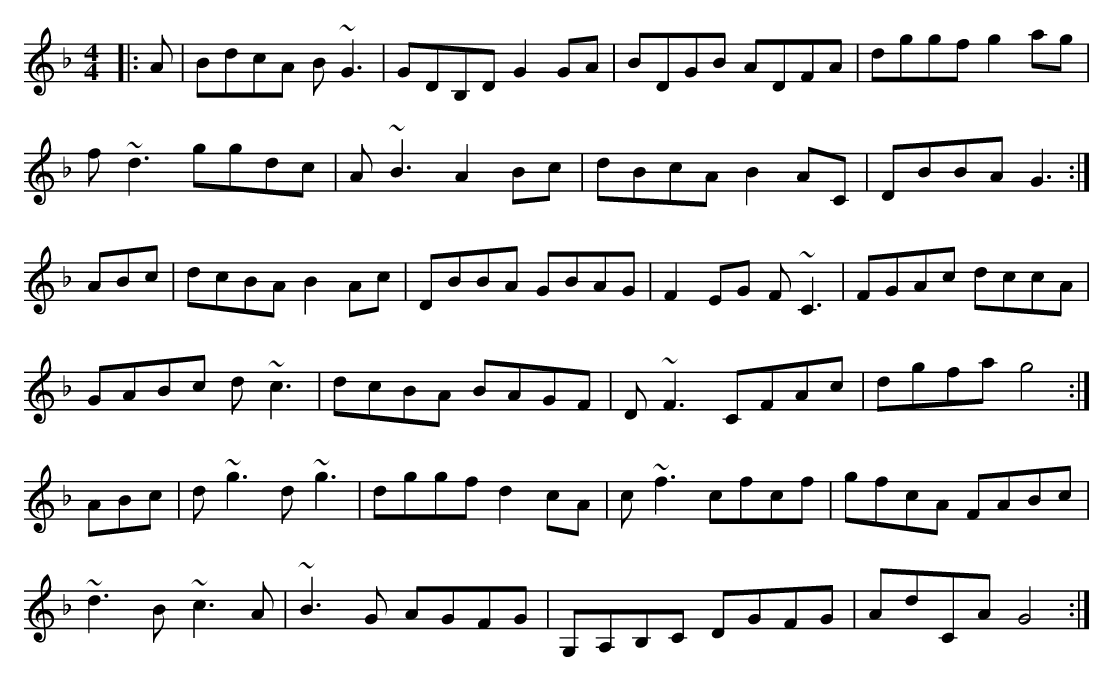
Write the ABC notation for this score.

X:1
M:4/4
K:F
|:A|BD'C'A B~G3|GDB,D G2GA|BDGB ADFA|D'G'G'F' G'2A'G'|
F'~D'3 G'G'D'C'|A~B3 A2BC'|D'BC'A B2AC|DBBA G3:|
ABC'|D'C'BA B2AC'|DBBA GBAG|F2EG F~C3|FGAC' D'C'C'A|
GABC' D'~C'3|D'C'BA BAGF|D~F3 CFAC'|D'G'F'A' G'4:|
ABC'|D'~G'3 D'~G'3|D'G'G'F' D'2C'A|C'~F'3 C'F'C'F'|G'F'C'A FABC'|
~D'3B ~C'3A|~B3G AGFG|G,A,B,C DGFG|AD'CA G4:|
